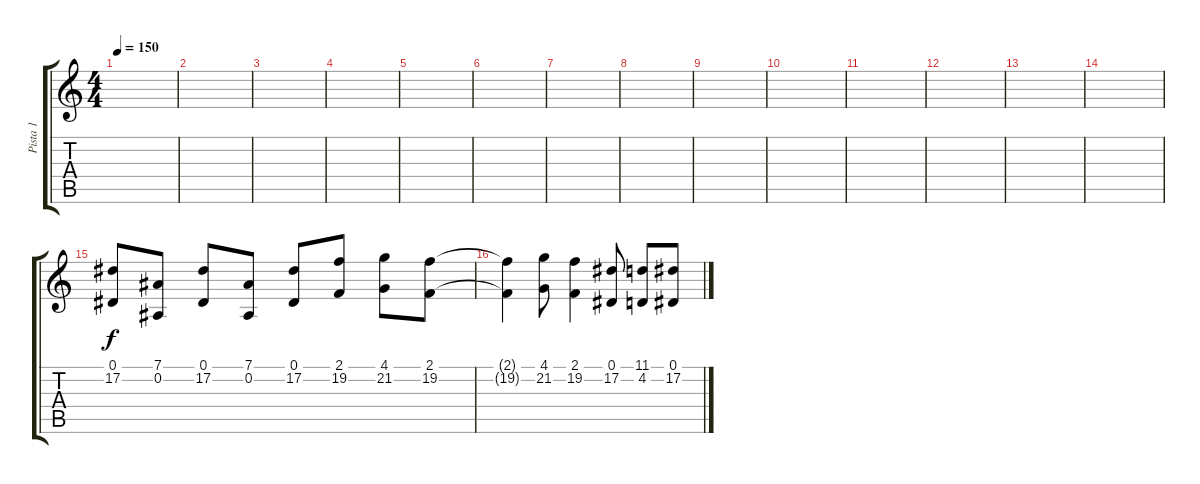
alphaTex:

\track ("Pista 1" "Pista 1") {instrument lead2sawtooth}
\staff {score tabs}
\tuning (Eb4 Bb3 Gb3 Db3 Ab2 Eb2) {hide}
\ts (4 4)
\tempo 150
\clef g2
\ks c
|
|
|
|
|
|
|
|
|
|
|
|
|
|
(0.1 17.2).8 (7.1 0.2).8 (0.1 17.2).8 (7.1 0.2).8 (0.1 17.2).8 (2.1 19.2).8 (4.1 21.2).8 (2.1 19.2).8 |
(2.1{t} 19.2{t}).4 (4.1 21.2).8 (2.1 19.2).4 (0.1 17.2).8 (11.1 4.2).8 (0.1 17.2).8
